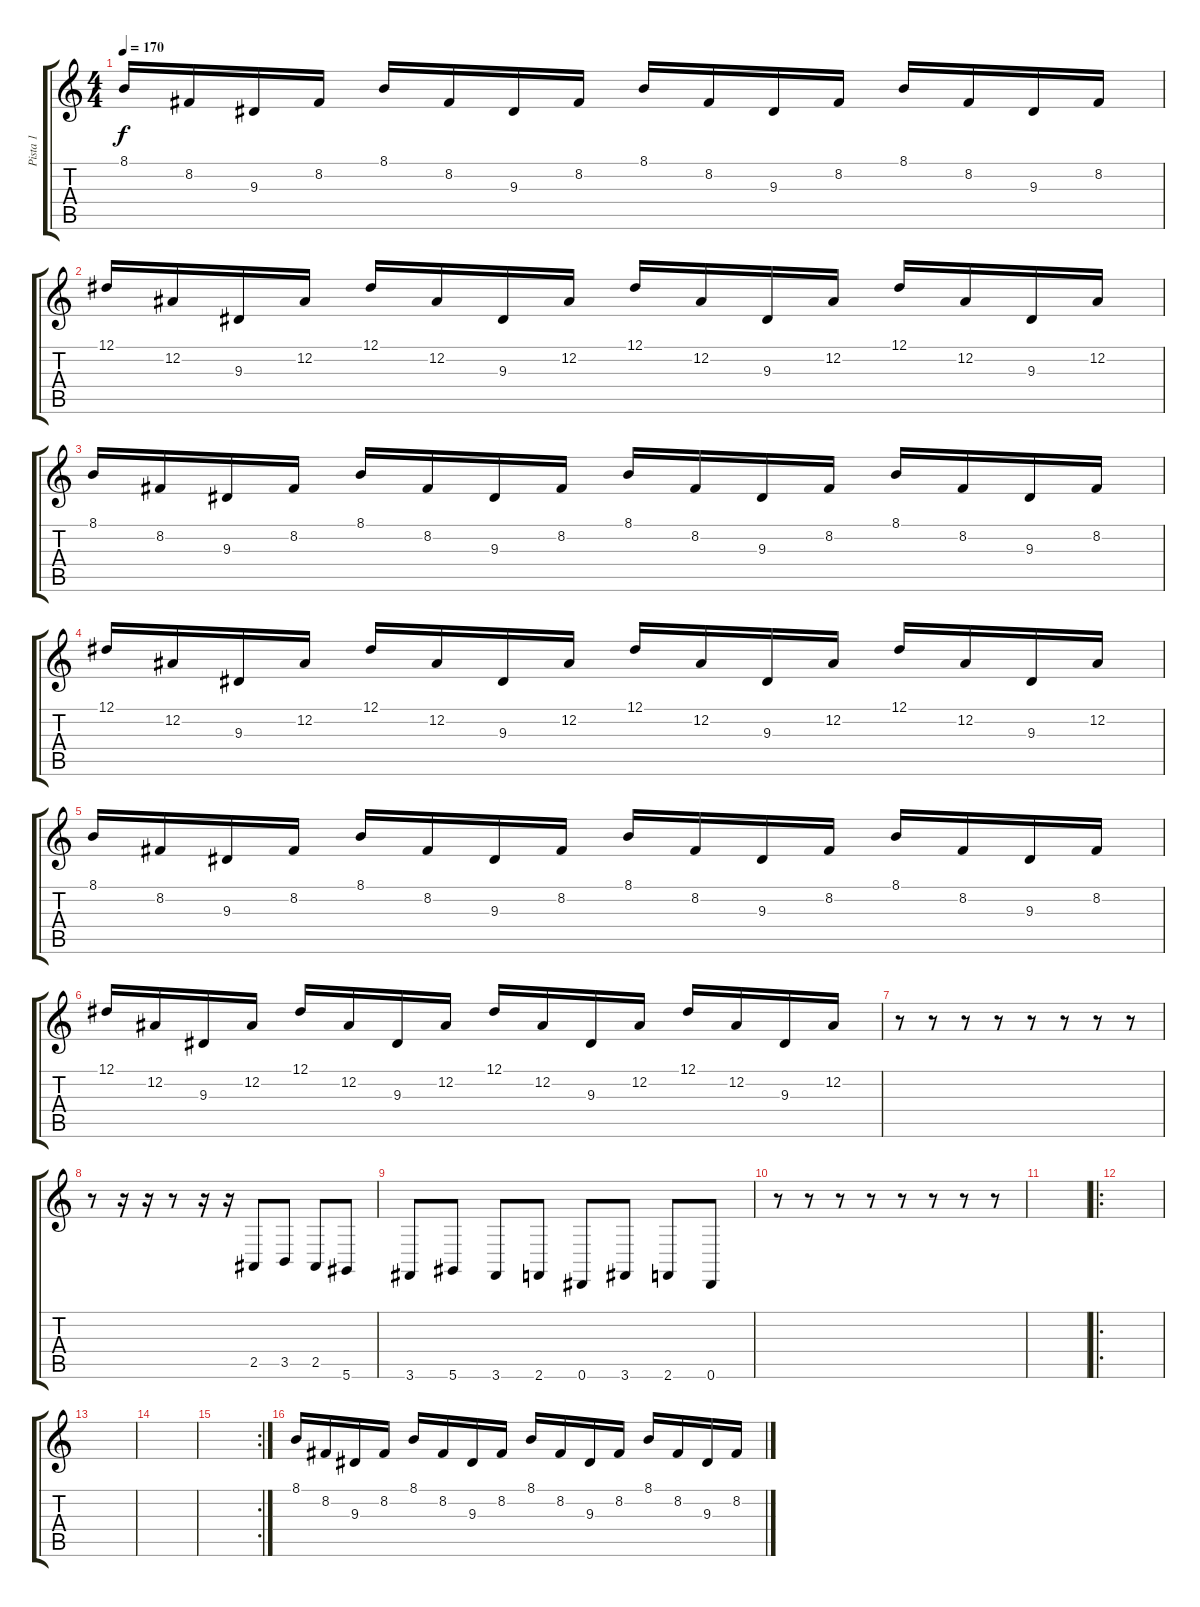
\track ("Pista 1" "Pista 1") {instrument stringensemble1}
\staff {score tabs}
\tuning (Eb4 Bb3 Gb3 Db3 Ab2 Eb2) {hide}
\ts (4 4)
\tempo 170
\clef g2
\ks c
8.1.16{dy f} 8.2.16 9.3.16 8.2.16 8.1.16 8.2.16 9.3.16 8.2.16 8.1.16 8.2.16 9.3.16 8.2.16 8.1.16 8.2.16 9.3.16 8.2.16 |
12.1.16 12.2.16 9.3.16 12.2.16 12.1.16 12.2.16 9.3.16 12.2.16 12.1.16 12.2.16 9.3.16 12.2.16 12.1.16 12.2.16 9.3.16 12.2.16 |
8.1.16 8.2.16 9.3.16 8.2.16 8.1.16 8.2.16 9.3.16 8.2.16 8.1.16 8.2.16 9.3.16 8.2.16 8.1.16 8.2.16 9.3.16 8.2.16 |
12.1.16 12.2.16 9.3.16 12.2.16 12.1.16 12.2.16 9.3.16 12.2.16 12.1.16 12.2.16 9.3.16 12.2.16 12.1.16 12.2.16 9.3.16 12.2.16 |
8.1.16 8.2.16 9.3.16 8.2.16 8.1.16 8.2.16 9.3.16 8.2.16 8.1.16 8.2.16 9.3.16 8.2.16 8.1.16 8.2.16 9.3.16 8.2.16 |
12.1.16 12.2.16 9.3.16 12.2.16 12.1.16 12.2.16 9.3.16 12.2.16 12.1.16 12.2.16 9.3.16 12.2.16 12.1.16 12.2.16 9.3.16 12.2.16 |
r.8 r.8 r.8 r.8 r.8 r.8 r.8 r.8 |
r.8 r.16 r.16 r.8 r.16 r.16 2.5.8 3.5.8 2.5.8 5.6.8 |
3.6.8 5.6.8 3.6.8 2.6.8 0.6.8 3.6.8 2.6.8 0.6.8 |
r.8 r.8 r.8 r.8 r.8 r.8 r.8 r.8 |
|
\ro
|
|
|
\rc 2
|
8.1.16 8.2.16 9.3.16 8.2.16 8.1.16 8.2.16 9.3.16 8.2.16 8.1.16 8.2.16 9.3.16 8.2.16 8.1.16 8.2.16 9.3.16 8.2.16
